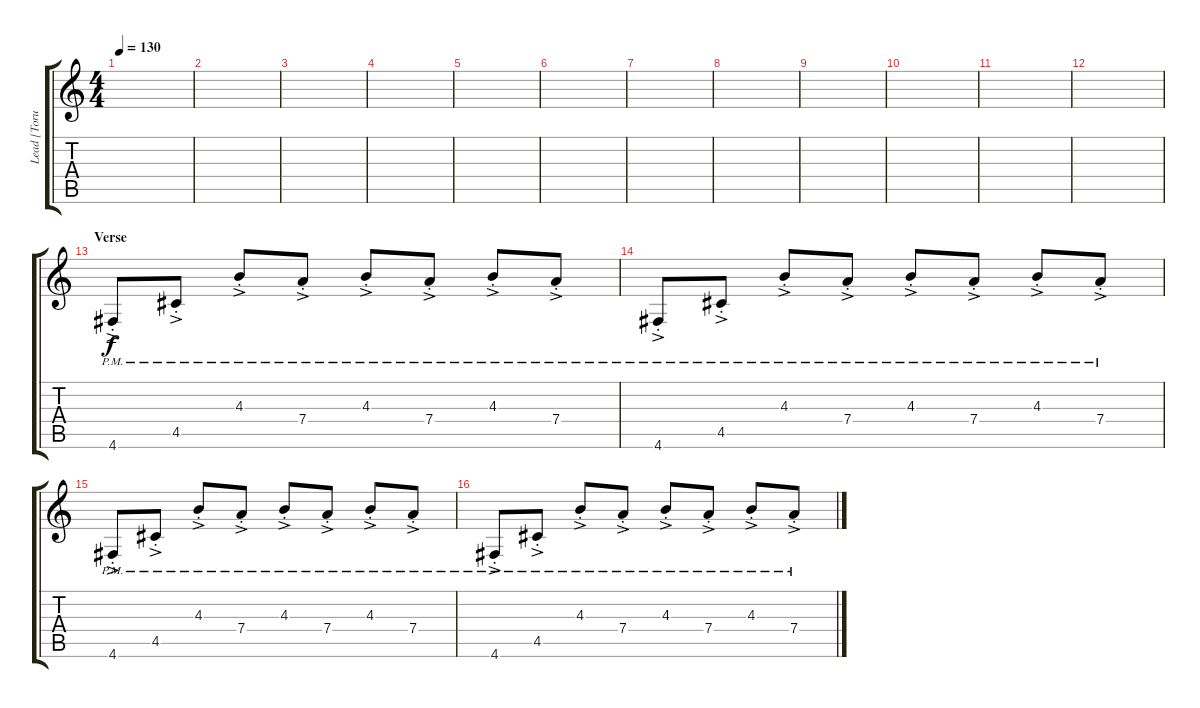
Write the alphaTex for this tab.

\track ("Lead [Toru]" "Lead [Toru") {instrument distortionguitar}
\staff {score tabs}
\tuning (E4 B3 G3 D3 A2 D2) {hide}
\ts (4 4)
\tempo 130
\clef g2
\ks c
|
|
|
|
|
|
|
|
|
|
|
|
\section ("" "Verse")
4.6{ac pm st}.8 4.5{ac pm st}.8 4.3{ac pm st}.8 7.4{ac pm st}.8 4.3{ac pm st}.8 7.4{ac pm st}.8 4.3{ac pm st}.8 7.4{ac pm st}.8 |
4.6{ac pm st}.8 4.5{ac pm st}.8 4.3{ac pm st}.8 7.4{ac pm st}.8 4.3{ac pm st}.8 7.4{ac pm st}.8 4.3{ac pm st}.8 7.4{ac pm st}.8 |
4.6{ac pm st}.8 4.5{ac pm st}.8 4.3{ac pm st}.8 7.4{ac pm st}.8 4.3{ac pm st}.8 7.4{ac pm st}.8 4.3{ac pm st}.8 7.4{ac pm st}.8 |
4.6{ac pm st}.8 4.5{ac pm st}.8 4.3{ac pm st}.8 7.4{ac pm st}.8 4.3{ac pm st}.8 7.4{ac pm st}.8 4.3{ac pm st}.8 7.4{ac pm st}.8
